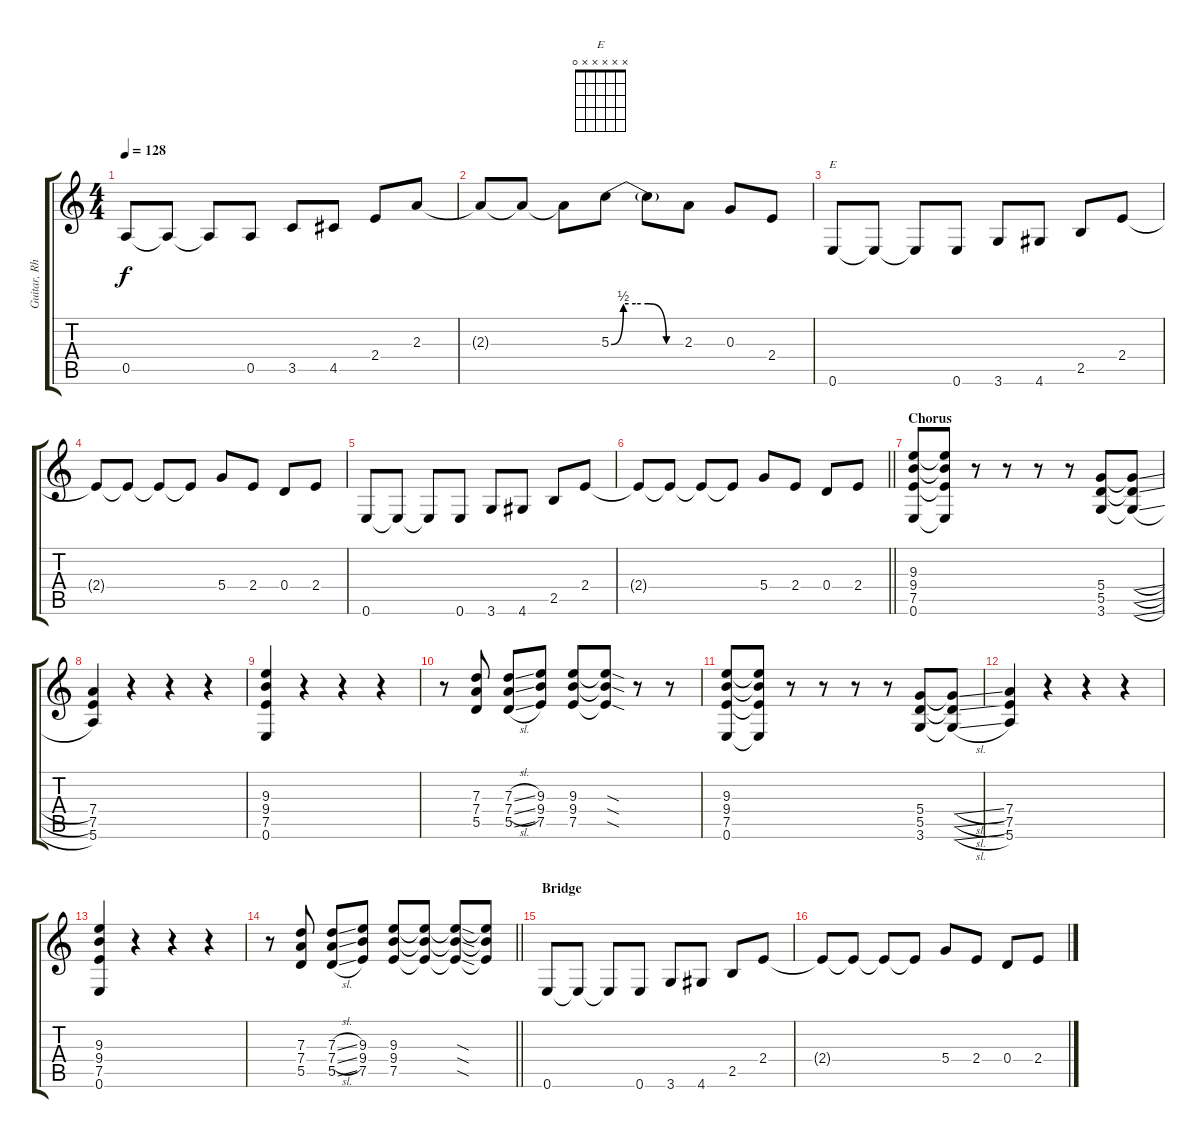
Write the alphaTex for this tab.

\track ("Guitar, Rhythm" "Guitar, Rh") {instrument distortionguitar}
\staff {score tabs}
\tuning (E4 B3 G3 D3 A2 E2) {hide}
\chord ("E" x x x x x 0)
\ts (4 4)
\tempo 128
\clef g2
\ks c
0.5.8{dy f} 0.5{t}.8 0.5{t}.8 0.5.8 3.5.8 4.5.8 2.4.8 2.3.8 |
2.3{t}.8 2.3{t}.8 2.3{t}.8 5.3{be (custom 0 0 10 2 20 2 30 2 45 0 60 0)}.8 5.3{t}.8 2.3.8 0.3.8 2.4.8 |
0.6.8{ch "E"} 0.6{t}.8 0.6{t}.8 0.6.8 3.6.8 4.6.8 2.5.8 2.4.8 |
2.4{t}.8 2.4{t}.8 2.4{t}.8 2.4{t}.8 5.4.8 2.4.8 0.4.8 2.4.8 |
0.6.8 0.6{t}.8 0.6{t}.8 0.6.8 3.6.8 4.6.8 2.5.8 2.4.8 |
\barLineRight lightlight
2.4{t}.8 2.4{t}.8 2.4{t}.8 2.4{t}.8 5.4.8 2.4.8 0.4.8 2.4.8 |
\section ("" "Chorus")
(9.3 9.4 7.5 0.6).8 (9.3{t} 9.4{t} 7.5{t} 0.6{t}).8 r.8 r.8 r.8 r.8 (5.4 5.5 3.6).8 (5.4{sl t} 5.5{sl t} 3.6{sl t}).8 |
(7.4 7.5 5.6).4 r.4 r.4 r.4 |
(9.3 9.4 7.5 0.6).4 r.4 r.4 r.4 |
r.8 (7.3 7.4 5.5).8 (7.3{sl} 7.4{sl} 5.5{sl}).8 (9.3 9.4 7.5).8 (9.3 9.4 7.5).8 (9.3{sod t} 9.4{sod t} 7.5{sod t}).8 r.8 r.8 |
(9.3 9.4 7.5 0.6).8 (9.3{t} 9.4{t} 7.5{t} 0.6{t}).8 r.8 r.8 r.8 r.8 (5.4 5.5 3.6).8 (5.4{sl t} 5.5{sl t} 3.6{sl t}).8 |
(7.4 7.5 5.6).4 r.4 r.4 r.4 |
(9.3 9.4 7.5 0.6).4 r.4 r.4 r.4 |
\barLineRight lightlight
r.8 (7.3 7.4 5.5).8 (7.3{sl} 7.4{sl} 5.5{sl}).8 (9.3 9.4 7.5).8 (9.3 9.4 7.5).8 (9.3{t} 9.4{t} 7.5{t}).8 (9.3{sod t} 9.4{sod t} 7.5{sod t}).8 (9.3{t} 9.4{t} 7.5{t}).8 |
\section ("" "Bridge")
0.6.8 0.6{t}.8 0.6{t}.8 0.6.8 3.6.8 4.6.8 2.5.8 2.4.8 |
2.4{t}.8 2.4{t}.8 2.4{t}.8 2.4{t}.8 5.4.8 2.4.8 0.4.8 2.4.8
